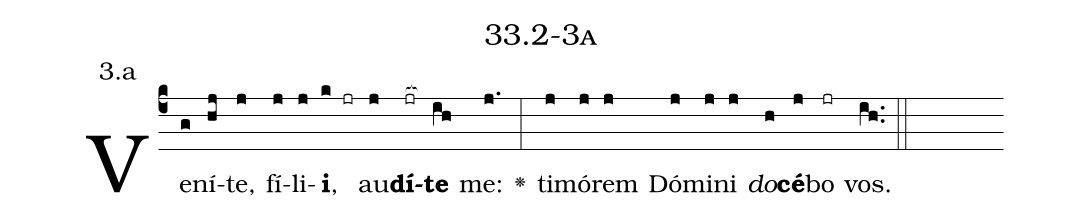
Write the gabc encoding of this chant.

name: 33.2-3a;
annotation: 3.a;
%%
(c4)Ve(g)ní(hj)te,(j) fí(j)li(j)<b>i</b>,(k jr) au(j)<b>dí</b>(jr[ocb:1{])<b>te</b>(ih[ocb:0}]) me:(j.) <v>\greheightstar</v>(:) ti(j)mó(j)rem(j) Dó(j)mi(j)ni(j) <i>do</i>(h)<b>cé</b>(j)bo(jr) vos.(ih..) (::)


%E(j) u(j) o(j) u(h) a(j) e.(ih..) (::)
